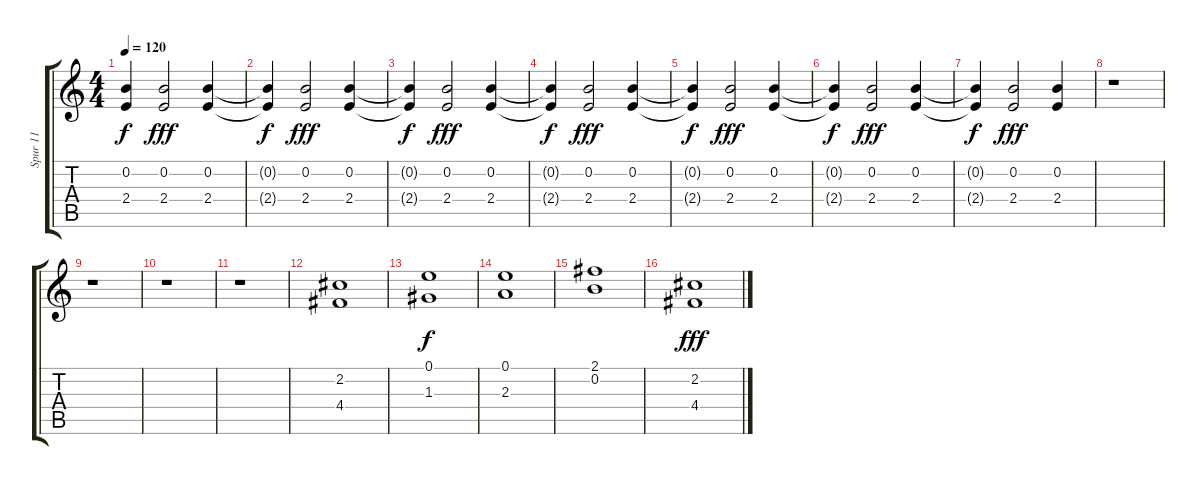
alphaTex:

\track ("Spur 11" "Spur 11") {instrument overdrivenguitar}
\staff {score tabs}
\tuning (E4 B3 G3 D3 A2 E2) {hide}
\ts (4 4)
\tempo 120
\clef g2
\ks c
(0.2{t} 2.4{t}).4{dy f} (0.2 2.4).2{dy fff} (0.2 2.4).4 |
(0.2{t} 2.4{t}).4{dy f} (0.2 2.4).2{dy fff} (0.2 2.4).4 |
(0.2{t} 2.4{t}).4{dy f} (0.2 2.4).2{dy fff} (0.2 2.4).4 |
(0.2{t} 2.4{t}).4{dy f} (0.2 2.4).2{dy fff} (0.2 2.4).4 |
(0.2{t} 2.4{t}).4{dy f} (0.2 2.4).2{dy fff} (0.2 2.4).4 |
(0.2{t} 2.4{t}).4{dy f} (0.2 2.4).2{dy fff} (0.2 2.4).4 |
(0.2{t} 2.4{t}).4{dy f} (0.2 2.4).2{dy fff} (0.2 2.4).4 |
r.1 |
r.1 |
r.1 |
r.1 |
(2.2 4.4).1{balance 8} |
(0.1 1.3).1{dy f} |
(0.1 2.3).1 |
(2.1 0.2).1 |
(2.2 4.4).1{dy fff}
